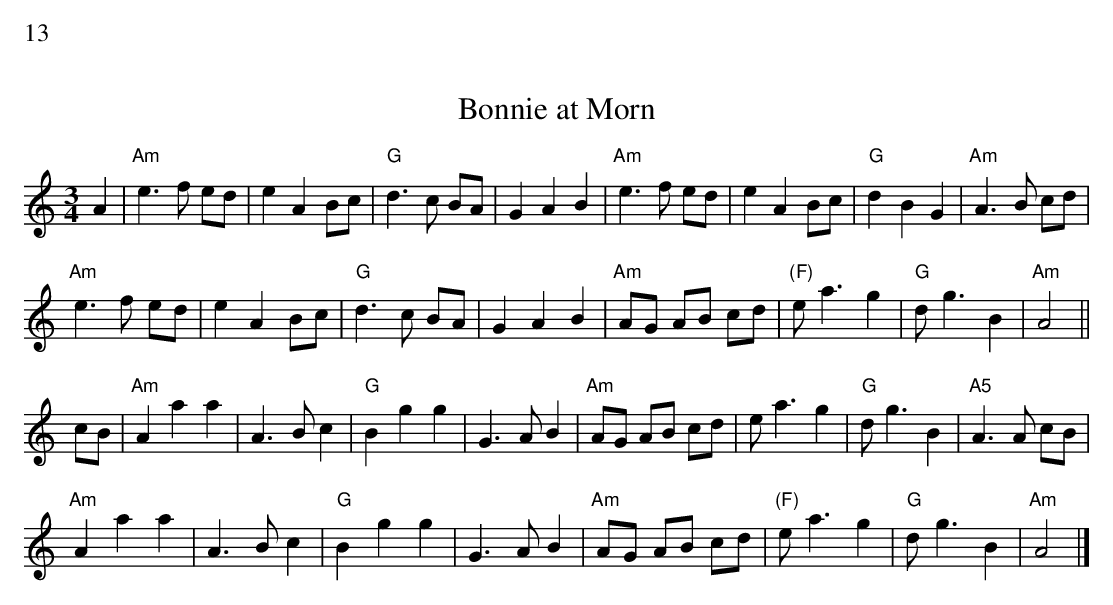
X:1
%%text 13
T:Bonnie at Morn
M:3/4
L:1/8
K:Am
A2|"Am"e2>f2 ed|e2A2 Bc|"G"d2>c2 BA|G2A2B2| \
"Am"e2>f2 ed|e2A2 Bc|"G"d2B2G2|"Am"A3 B cd|
"Am"e2>f2 ed|e2A2 Bc|"G"d2>c2 BA|G2A2B2| \
"Am"AG AB cd|"(F)"e2<a2g2|"G"d2<g2B2|"Am"A4 ||
cB|"Am" A2a2a2|A2>B2c2|"G"B2g2g2|G2>A2B2|\
"Am"AG AB cd|e2<a2g2|"G"d2<g2B2| "A5"A3A cB |
"Am" A2a2a2|A2>B2c2|"G"B2g2g2|G2>A2B2|\
"Am"AG AB cd|"(F)"e2<a2g2|"G"d2<g2B2| "Am"A4 |]
